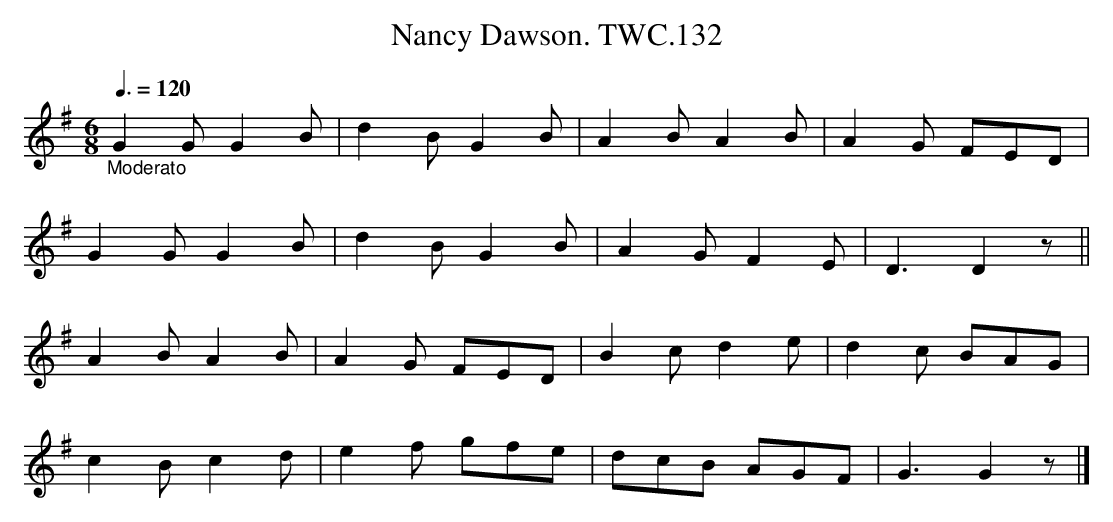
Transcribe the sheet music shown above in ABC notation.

X:1
T:Nancy Dawson. TWC.132
L:1/8
M:6/8
Q:3/8=120
K:G
"_Moderato"\
G2G G2B|d2B G2B|A2B A2B|A2G FED|
G2G G2B|d2B G2B|A2G F2E |D3D2 z||
A2B A2B|A2G FED|B2c d2e|d2c BAG|
c2B c2d|e2f gfe|dcB AGF|G3 G2 z |]
